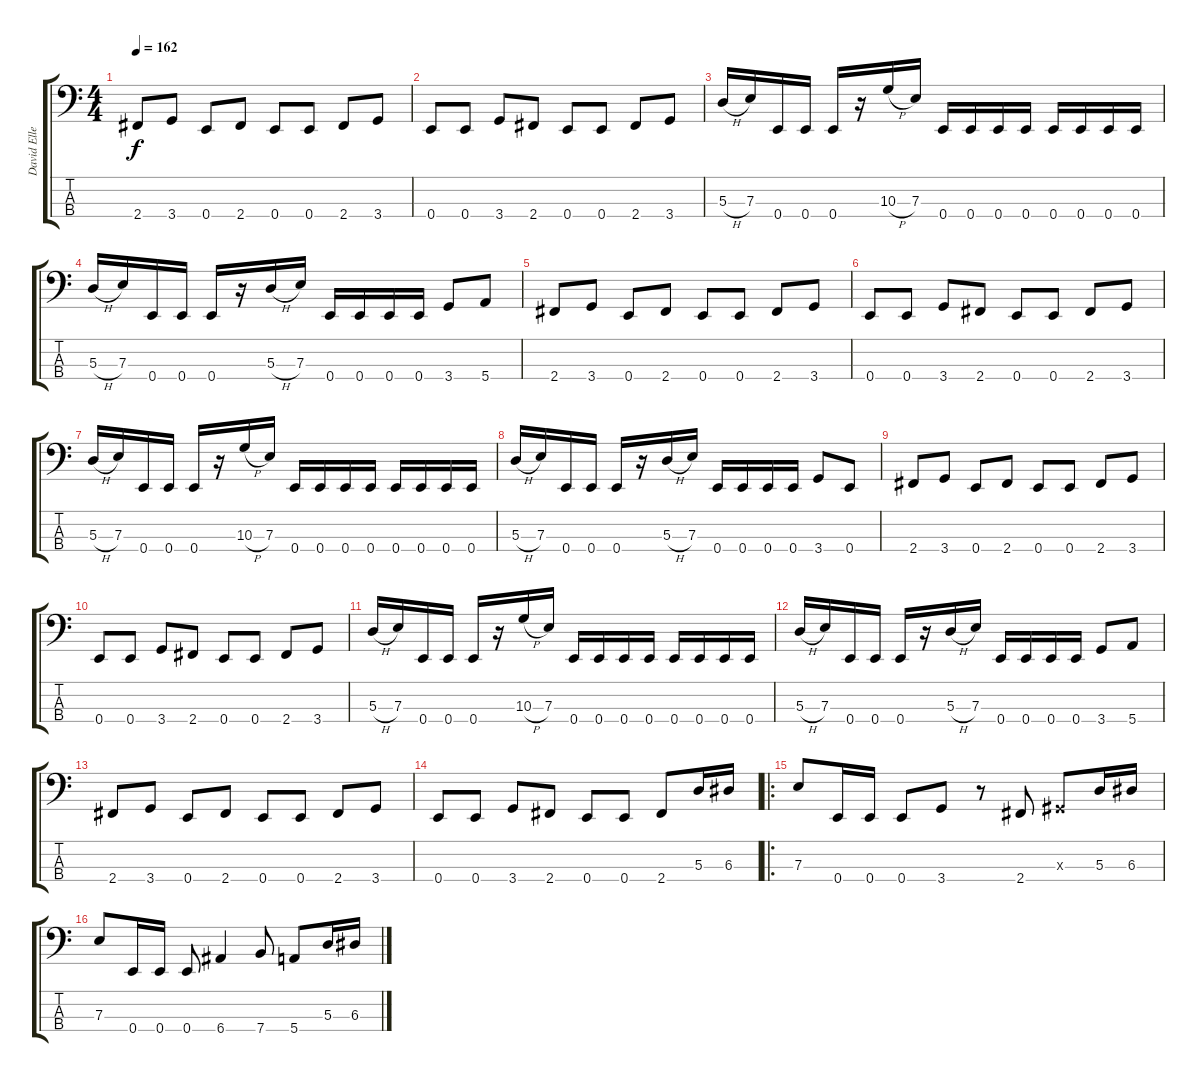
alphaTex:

\track ("David Ellefson" "David Elle") {instrument electricbassfinger}
\staff {score tabs}
\tuning (G2 D2 A1 E1) {hide}
\ts (4 4)
\tempo 162
\clef f4
\ks c
2.4.8{dy f} 3.4.8 0.4.8 2.4.8 0.4.8 0.4.8 2.4.8 3.4.8 |
0.4.8 0.4.8 3.4.8 2.4.8 0.4.8 0.4.8 2.4.8 3.4.8 |
5.3{h}.16 7.3.16 0.4.16 0.4.16 0.4.16 r.16 10.3{h}.16 7.3.16 0.4.16 0.4.16 0.4.16 0.4.16 0.4.16 0.4.16 0.4.16 0.4.16 |
5.3{h}.16 7.3.16 0.4.16 0.4.16 0.4.16 r.16 5.3{h}.16 7.3.16 0.4.16 0.4.16 0.4.16 0.4.16 3.4.8 5.4.8 |
2.4.8 3.4.8 0.4.8 2.4.8 0.4.8 0.4.8 2.4.8 3.4.8 |
0.4.8 0.4.8 3.4.8 2.4.8 0.4.8 0.4.8 2.4.8 3.4.8 |
5.3{h}.16 7.3.16 0.4.16 0.4.16 0.4.16 r.16 10.3{h}.16 7.3.16 0.4.16 0.4.16 0.4.16 0.4.16 0.4.16 0.4.16 0.4.16 0.4.16 |
5.3{h}.16 7.3.16 0.4.16 0.4.16 0.4.16 r.16 5.3{h}.16 7.3.16 0.4.16 0.4.16 0.4.16 0.4.16 3.4.8 0.4.8 |
2.4.8 3.4.8 0.4.8 2.4.8 0.4.8 0.4.8 2.4.8 3.4.8 |
0.4.8 0.4.8 3.4.8 2.4.8 0.4.8 0.4.8 2.4.8 3.4.8 |
5.3{h}.16 7.3.16 0.4.16 0.4.16 0.4.16 r.16 10.3{h}.16 7.3.16 0.4.16 0.4.16 0.4.16 0.4.16 0.4.16 0.4.16 0.4.16 0.4.16 |
5.3{h}.16 7.3.16 0.4.16 0.4.16 0.4.16 r.16 5.3{h}.16 7.3.16 0.4.16 0.4.16 0.4.16 0.4.16 3.4.8 5.4.8 |
2.4.8 3.4.8 0.4.8 2.4.8 0.4.8 0.4.8 2.4.8 3.4.8 |
0.4.8 0.4.8 3.4.8 2.4.8 0.4.8 0.4.8 2.4.8 5.3.16 6.3.16 |
\ro
7.3.8 0.4.16 0.4.16 0.4.8 3.4.8 r.8 2.4.8 -1.3{x}.8 5.3.16 6.3.16 |
7.3.8 0.4.16 0.4.16 0.4.8 6.4.4 7.4.8 5.4.8 5.3.16 6.3.16
